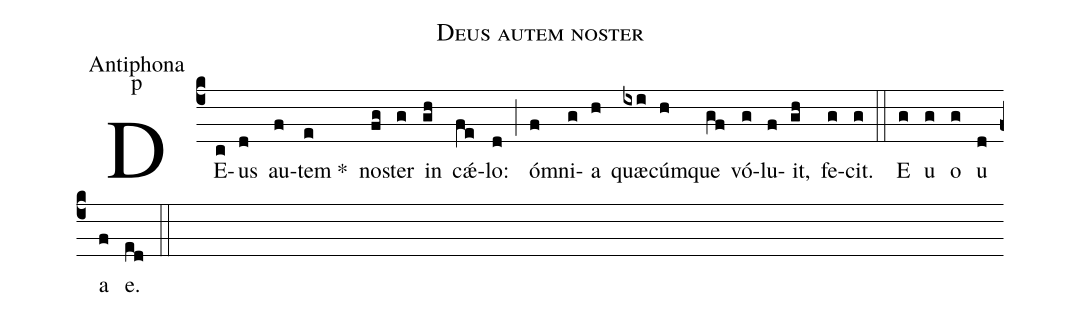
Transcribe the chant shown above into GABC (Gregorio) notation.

name:Deus autem noster;
office-part:Antiphona;
mode:p;
%%
(c4) DE(c)us(d) au(f)tem(e)* () no(fg)ster(g) in(gh) c<sp>'æ</sp>(fe)lo:(d) (;) ó(f)mni(g)a(h) quæ(ixi)cúm(h)que(gf) vó(g)lu(f)it,(gh) fe(g)cit.(g) (::) E(g) u(g) o(g) u(d) a(f) e.(ed) (::)
